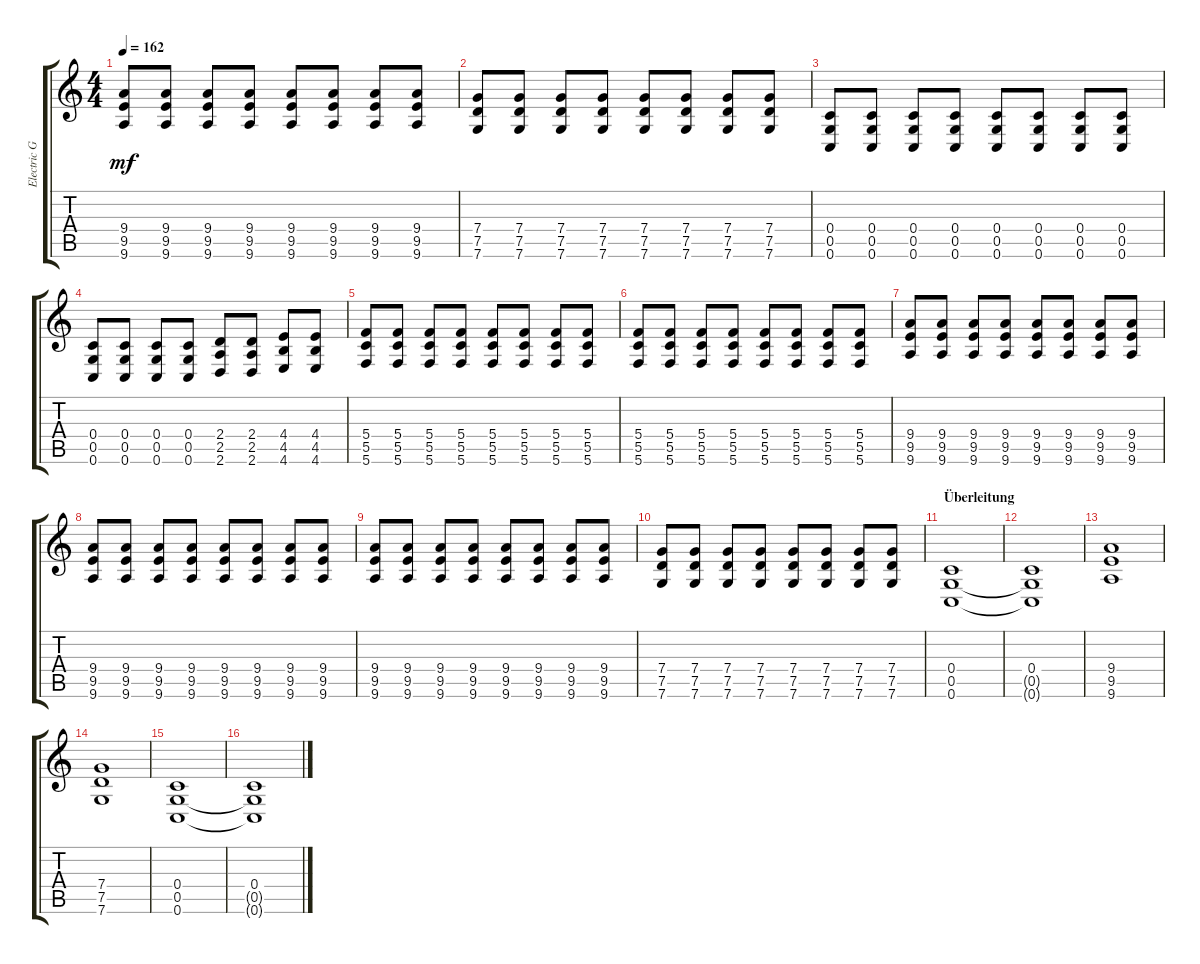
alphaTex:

\track ("Electric Guitar" "Electric G") {instrument distortionguitar}
\staff {score tabs}
\tuning (D4 A3 F3 C3 G2 C2) {hide}
\ts (4 4)
\tempo 162
\clef g2
\ks c
(9.4 9.5 9.6).8{dy mf} (9.4 9.5 9.6).8 (9.4 9.5 9.6).8 (9.4 9.5 9.6).8 (9.4 9.5 9.6).8 (9.4 9.5 9.6).8 (9.4 9.5 9.6).8 (9.4 9.5 9.6).8 |
(7.4 7.5 7.6).8 (7.4 7.5 7.6).8 (7.4 7.5 7.6).8 (7.4 7.5 7.6).8 (7.4 7.5 7.6).8 (7.4 7.5 7.6).8 (7.4 7.5 7.6).8 (7.4 7.5 7.6).8 |
(0.4 0.5 0.6).8 (0.4 0.5 0.6).8 (0.4 0.5 0.6).8 (0.4 0.5 0.6).8 (0.4 0.5 0.6).8 (0.4 0.5 0.6).8 (0.4 0.5 0.6).8 (0.4 0.5 0.6).8 |
(0.4 0.5 0.6).8 (0.4 0.5 0.6).8 (0.4 0.5 0.6).8 (0.4 0.5 0.6).8 (2.4 2.5 2.6).8 (2.4 2.5 2.6).8 (4.4 4.5 4.6).8 (4.4 4.5 4.6).8 |
(5.4 5.5 5.6).8 (5.4 5.5 5.6).8 (5.4 5.5 5.6).8 (5.4 5.5 5.6).8 (5.4 5.5 5.6).8 (5.4 5.5 5.6).8 (5.4 5.5 5.6).8 (5.4 5.5 5.6).8 |
(5.4 5.5 5.6).8 (5.4 5.5 5.6).8 (5.4 5.5 5.6).8 (5.4 5.5 5.6).8 (5.4 5.5 5.6).8 (5.4 5.5 5.6).8 (5.4 5.5 5.6).8 (5.4 5.5 5.6).8 |
(9.4 9.5 9.6).8 (9.4 9.5 9.6).8 (9.4 9.5 9.6).8 (9.4 9.5 9.6).8 (9.4 9.5 9.6).8 (9.4 9.5 9.6).8 (9.4 9.5 9.6).8 (9.4 9.5 9.6).8 |
(9.4 9.5 9.6).8 (9.4 9.5 9.6).8 (9.4 9.5 9.6).8 (9.4 9.5 9.6).8 (9.4 9.5 9.6).8 (9.4 9.5 9.6).8 (9.4 9.5 9.6).8 (9.4 9.5 9.6).8 |
(9.4 9.5 9.6).8 (9.4 9.5 9.6).8 (9.4 9.5 9.6).8 (9.4 9.5 9.6).8 (9.4 9.5 9.6).8 (9.4 9.5 9.6).8 (9.4 9.5 9.6).8 (9.4 9.5 9.6).8 |
(7.4 7.5 7.6).8 (7.4 7.5 7.6).8 (7.4 7.5 7.6).8 (7.4 7.5 7.6).8 (7.4 7.5 7.6).8 (7.4 7.5 7.6).8 (7.4 7.5 7.6).8 (7.4 7.5 7.6).8 |
\section ("" "Überleitung")
(0.4 0.5 0.6).1 |
(0.4 0.5{t} 0.6{t}).1 |
(9.4 9.5 9.6).1 |
(7.4 7.5 7.6).1 |
(0.4 0.5 0.6).1 |
(0.4 0.5{t} 0.6{t}).1
